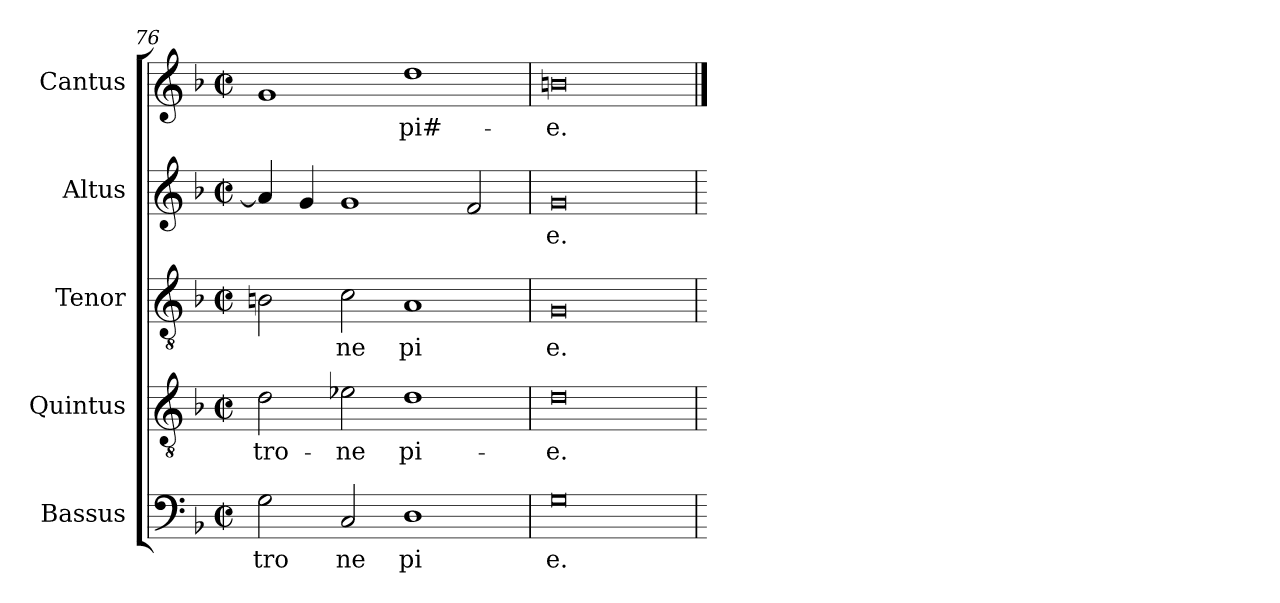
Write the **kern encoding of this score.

**kern	**text	**kern	**text	**kern	**text	**kern	**text	**kern	**text
*part5	*part5	*part4	*part4	*part3	*part3	*part2	*part2	*part1	*part1
*staff5	*staff5	*staff4	*staff4	*staff3	*staff3	*staff2	*staff2	*staff1	*staff1
*I"Bassus	*	*I"Quintus	*	*I"Tenor	*	*I"Altus	*	*I"Cantus	*
*clefF4	*	*clefGv2	*	*clefGv2	*	*clefG2	*	*clefG2	*
*k[b-]	*	*k[b-]	*	*k[b-]	*	*k[b-]	*	*k[b-]	*
*F:	*	*F:	*	*F:	*	*F:	*	*F:	*
*M2/2	*	*M2/2	*	*M2/2	*	*M2/2	*	*M2/2	*
*met(c|)	*	*met(c|)	*	*met(c|)	*	*met(c|)	*	*met(c|)	*
=76	=76	=76	=76	=76	=76	=76	=76	=76	=76
!	!LO:LY:b:cj	!	!LO:LY:b:cj	!	!	!	!	!	!
2G\	tro	2d\	-tro-	2Bn\	.	4a/]	.	1g	.
.	.	.	.	.	.	4g/	.	.	.
!	!LO:LY:b:cj	!	!LO:LY:b:cj	!	!LO:LY:b:cj	!	!	!	!
2C/	ne	2e-X\	-ne	2c\	ne	1g	.	.	.
!	!LO:LY:b:cj	!	!LO:LY:b:cj	!	!LO:LY:b:cj	!	!	!	!LO:LY:b:cj
1D	pi	1d	pi-	1A	pi	.	.	1dd	pi#-
.	.	.	.	.	.	2f/	.	.	.
=77	=77	=77	=77	=77	=77	=77	=77	=77	=77
!	!LO:LY:b:cj	!	!LO:LY:b:cj	!	!LO:LY:b:cj	!	!LO:LY:b:cj	!	!LO:LY:b:cj
0G	e.	0d	-e.	0G	e.	0g	e.	0bn	-e.
=	==	=	==	=	==	=	==	==	==
*-	*-	*-	*-	*-	*-	*-	*-	*-	*-
